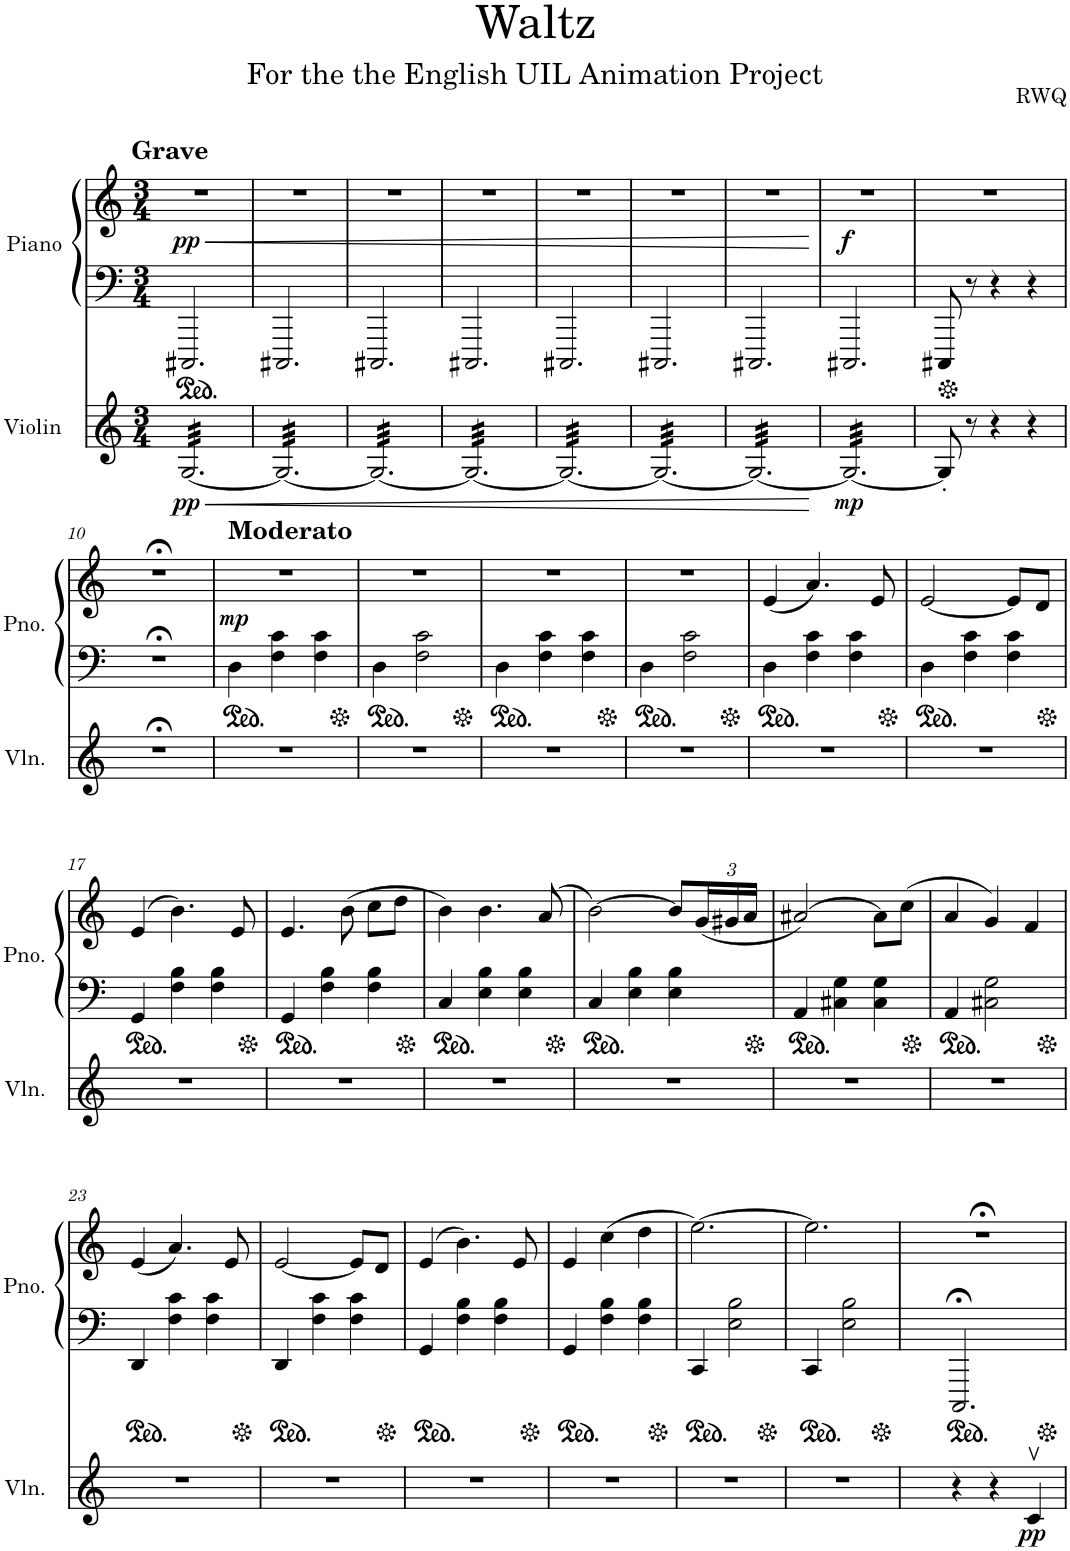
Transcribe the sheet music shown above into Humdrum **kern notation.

**kern	**dynam	**kern	**kern	**dynam
*part2	*part2	*part1	*part1	*part1
*staff3	*staff3	*staff2	*staff1	*staff1/2
*I"Violin	*	*I"Piano	*	*
*I'Vln.	*	*I'Pno.	*	*
*clefG2	*	*clefF4	*clefG2	*
*k[]	*	*k[]	*k[]	*
*M3/4	*	*M3/4	*M3/4	*
=1	=1	=1	=1	=1
!	!	!	!LO:TX:a:B:t=Grave	!
!	!LO:HP:b	!	!	!LO:HP:b
!	!LO:DY:n=1:b	!	!	!LO:DY:n=1:b
*tremolo	*	*	*	*
[32G/LLL	< pp	2.CCC#X/	2.r	< pp
32G/	.	.	.	.
32G/	.	.	.	.
32G/	.	.	.	.
32G/	.	.	.	.
32G/	.	.	.	.
32G/	.	.	.	.
32G/	.	.	.	.
32G/	.	.	.	.
32G/	.	.	.	.
32G/	.	.	.	.
32G/	.	.	.	.
32G/	.	.	.	.
32G/	.	.	.	.
32G/	.	.	.	.
32G/	.	.	.	.
32G/	.	.	.	.
32G/	.	.	.	.
32G/	.	.	.	.
32G/	.	.	.	.
32G/	.	.	.	.
32G/	.	.	.	.
32G/	.	.	.	.
32G/JJJ	.	.	.	.
=2	=2	=2	=2	=2
32G/LLL	.	2.CCC#X/	2.r	.
32G/	.	.	.	.
32G/	.	.	.	.
32G/	.	.	.	.
32G/	.	.	.	.
32G/	.	.	.	.
32G/	.	.	.	.
32G/	.	.	.	.
32G/	.	.	.	.
32G/	.	.	.	.
32G/	.	.	.	.
32G/	.	.	.	.
32G/	.	.	.	.
32G/	.	.	.	.
32G/	.	.	.	.
32G/	.	.	.	.
32G/	.	.	.	.
32G/	.	.	.	.
32G/	.	.	.	.
32G/	.	.	.	.
32G/	.	.	.	.
32G/	.	.	.	.
32G/	.	.	.	.
32G/JJJ	.	.	.	.
=3	=3	=3	=3	=3
32G/LLL	.	2.CCC#X/	2.r	.
32G/	.	.	.	.
32G/	.	.	.	.
32G/	.	.	.	.
32G/	.	.	.	.
32G/	.	.	.	.
32G/	.	.	.	.
32G/	.	.	.	.
32G/	.	.	.	.
32G/	.	.	.	.
32G/	.	.	.	.
32G/	.	.	.	.
32G/	.	.	.	.
32G/	.	.	.	.
32G/	.	.	.	.
32G/	.	.	.	.
32G/	.	.	.	.
32G/	.	.	.	.
32G/	.	.	.	.
32G/	.	.	.	.
32G/	.	.	.	.
32G/	.	.	.	.
32G/	.	.	.	.
32G/JJJ	.	.	.	.
=4	=4	=4	=4	=4
32G/LLL	.	2.CCC#X/	2.r	.
32G/	.	.	.	.
32G/	.	.	.	.
32G/	.	.	.	.
32G/	.	.	.	.
32G/	.	.	.	.
32G/	.	.	.	.
32G/	.	.	.	.
32G/	.	.	.	.
32G/	.	.	.	.
32G/	.	.	.	.
32G/	.	.	.	.
32G/	.	.	.	.
32G/	.	.	.	.
32G/	.	.	.	.
32G/	.	.	.	.
32G/	.	.	.	.
32G/	.	.	.	.
32G/	.	.	.	.
32G/	.	.	.	.
32G/	.	.	.	.
32G/	.	.	.	.
32G/	.	.	.	.
32G/JJJ	.	.	.	.
=5	=5	=5	=5	=5
32G/LLL	.	2.CCC#X/	2.r	.
32G/	.	.	.	.
32G/	.	.	.	.
32G/	.	.	.	.
32G/	.	.	.	.
32G/	.	.	.	.
32G/	.	.	.	.
32G/	.	.	.	.
32G/	.	.	.	.
32G/	.	.	.	.
32G/	.	.	.	.
32G/	.	.	.	.
32G/	.	.	.	.
32G/	.	.	.	.
32G/	.	.	.	.
32G/	.	.	.	.
32G/	.	.	.	.
32G/	.	.	.	.
32G/	.	.	.	.
32G/	.	.	.	.
32G/	.	.	.	.
32G/	.	.	.	.
32G/	.	.	.	.
32G/JJJ	.	.	.	.
=6	=6	=6	=6	=6
32G/LLL	.	2.CCC#X/	2.r	.
32G/	.	.	.	.
32G/	.	.	.	.
32G/	.	.	.	.
32G/	.	.	.	.
32G/	.	.	.	.
32G/	.	.	.	.
32G/	.	.	.	.
32G/	.	.	.	.
32G/	.	.	.	.
32G/	.	.	.	.
32G/	.	.	.	.
32G/	.	.	.	.
32G/	.	.	.	.
32G/	.	.	.	.
32G/	.	.	.	.
32G/	.	.	.	.
32G/	.	.	.	.
32G/	.	.	.	.
32G/	.	.	.	.
32G/	.	.	.	.
32G/	.	.	.	.
32G/	.	.	.	.
32G/JJJ	.	.	.	.
=7	=7	=7	=7	=7
32G/LLL	.	2.CCC#X/	2.r	.
32G/	.	.	.	.
32G/	.	.	.	.
32G/	.	.	.	.
32G/	.	.	.	.
32G/	.	.	.	.
32G/	.	.	.	.
32G/	.	.	.	.
32G/	.	.	.	.
32G/	.	.	.	.
32G/	.	.	.	.
32G/	.	.	.	.
32G/	.	.	.	.
32G/	.	.	.	.
32G/	.	.	.	.
32G/	.	.	.	.
32G/	.	.	.	.
32G/	.	.	.	.
32G/	.	.	.	.
32G/	.	.	.	.
32G/	.	.	.	.
32G/	.	.	.	.
32G/	.	.	.	.
32G/JJJ	.	.	.	.
.	[	.	.	[
=8	=8	=8	=8	=8
!	!LO:DY:b	!	!	!LO:DY:b
32G/LLL	mp	2.CCC#X/	2.r	f
32G/	.	.	.	.
32G/	.	.	.	.
32G/	.	.	.	.
32G/	.	.	.	.
32G/	.	.	.	.
32G/	.	.	.	.
32G/	.	.	.	.
32G/	.	.	.	.
32G/	.	.	.	.
32G/	.	.	.	.
32G/	.	.	.	.
32G/	.	.	.	.
32G/	.	.	.	.
32G/	.	.	.	.
32G/	.	.	.	.
32G/	.	.	.	.
32G/	.	.	.	.
32G/	.	.	.	.
32G/	.	.	.	.
32G/	.	.	.	.
32G/	.	.	.	.
32G/	.	.	.	.
32G/JJJ	.	.	.	.
*Xtremolo	*	*	*	*
=9	=9	=9	=9	=9
8G'/]	.	8CCC#X/	2.r	.
8r	.	8r	.	.
4r	.	4r	.	.
4r	.	4r	.	.
!!LO:LB:g=z
=10	=10	=10	=10	=10
2.r;<	.	2.r;<	2.r;<	.
=11	=11	=11	=11	=11
!	!	!	!LO:TX:a:B:t=Moderato	!
!	!	!	!	!LO:DY:b
2.r	.	4D\	2.r	mp
.	.	4F\ 4c\	.	.
.	.	4F\ 4c\	.	.
=12	=12	=12	=12	=12
2.r	.	4D\	2.r	.
.	.	2F\ 2c\	.	.
=13	=13	=13	=13	=13
2.r	.	4D\	2.r	.
.	.	4F\ 4c\	.	.
.	.	4F\ 4c\	.	.
=14	=14	=14	=14	=14
2.r	.	4D\	2.r	.
.	.	2F\ 2c\	.	.
=15	=15	=15	=15	=15
2.r	.	4D\	(4e/	.
.	.	4F\ 4c\	4.a/)	.
.	.	4F\ 4c\	.	.
.	.	.	8e/	.
=16	=16	=16	=16	=16
2.r	.	4D\	[2e/	.
.	.	4F\ 4c\	.	.
.	.	4F\ 4c\	8e/L]	.
.	.	.	8d/J	.
!!LO:LB:g=z
=17	=17	=17	=17	=17
2.r	.	4GG/	(4e/	.
.	.	4F\ 4B\	4.b\)	.
.	.	4F\ 4B\	.	.
.	.	.	8e/	.
=18	=18	=18	=18	=18
2.r	.	4GG/	4.e/	.
.	.	4F\ 4B\	.	.
.	.	.	(8b\	.
.	.	4F\ 4B\	8cc\L	.
.	.	.	8dd\J	.
=19	=19	=19	=19	=19
2.r	.	4C/	4b\)	.
.	.	4E\ 4B\	4.b\	.
.	.	4E\ 4B\	.	.
.	.	.	(8a/	.
=20	=20	=20	=20	=20
2.r	.	4C/	[2b\)	.
.	.	4E\ 4B\	.	.
.	.	4E\ 4B\	8b/L]	.
*	*	*	*Xbrackettup	*
.	.	.	(24g/L	.
.	.	.	24g#X/	.
.	.	.	24a/JJ	.
=21	=21	=21	=21	=21
2.r	.	4AA/	[2a#X/)	.
.	.	4C#X\ 4G\	.	.
.	.	4C#\ 4G\	8a#\L]	.
.	.	.	(8cc\J	.
=22	=22	=22	=22	=22
2.r	.	4AA/	4a/	.
.	.	2C#X\ 2G\	4g/)	.
.	.	.	4f/	.
!!LO:LB:g=z
=23	=23	=23	=23	=23
2.r	.	4DD/	(4e/	.
.	.	4F\ 4c\	4.a/)	.
.	.	4F\ 4c\	.	.
.	.	.	8e/	.
=24	=24	=24	=24	=24
2.r	.	4DD/	[2e/	.
.	.	4F\ 4c\	.	.
.	.	4F\ 4c\	8e/L]	.
.	.	.	8d/J	.
=25	=25	=25	=25	=25
2.r	.	4GG/	(4e/	.
.	.	4F\ 4B\	4.b\)	.
.	.	4F\ 4B\	.	.
.	.	.	8e/	.
=26	=26	=26	=26	=26
2.r	.	4GG/	4e/	.
.	.	4F\ 4B\	(4cc\	.
.	.	4F\ 4B\	4dd\	.
=27	=27	=27	=27	=27
2.r	.	4CC/	[2.ee\)	.
.	.	2E\ 2B\	.	.
=28	=28	=28	=28	=28
2.r	.	4CC/	2.ee\]	.
.	.	2E\ 2B\	.	.
=29	=29	=29	=29	=29
4r	.	2.CCC;</	2.r;<	.
4r	.	.	.	.
!	!LO:DY:b	!	!	!
4cv/	pp	.	.	.
=	=	=	=	=
*-	*-	*-	*-	*-
